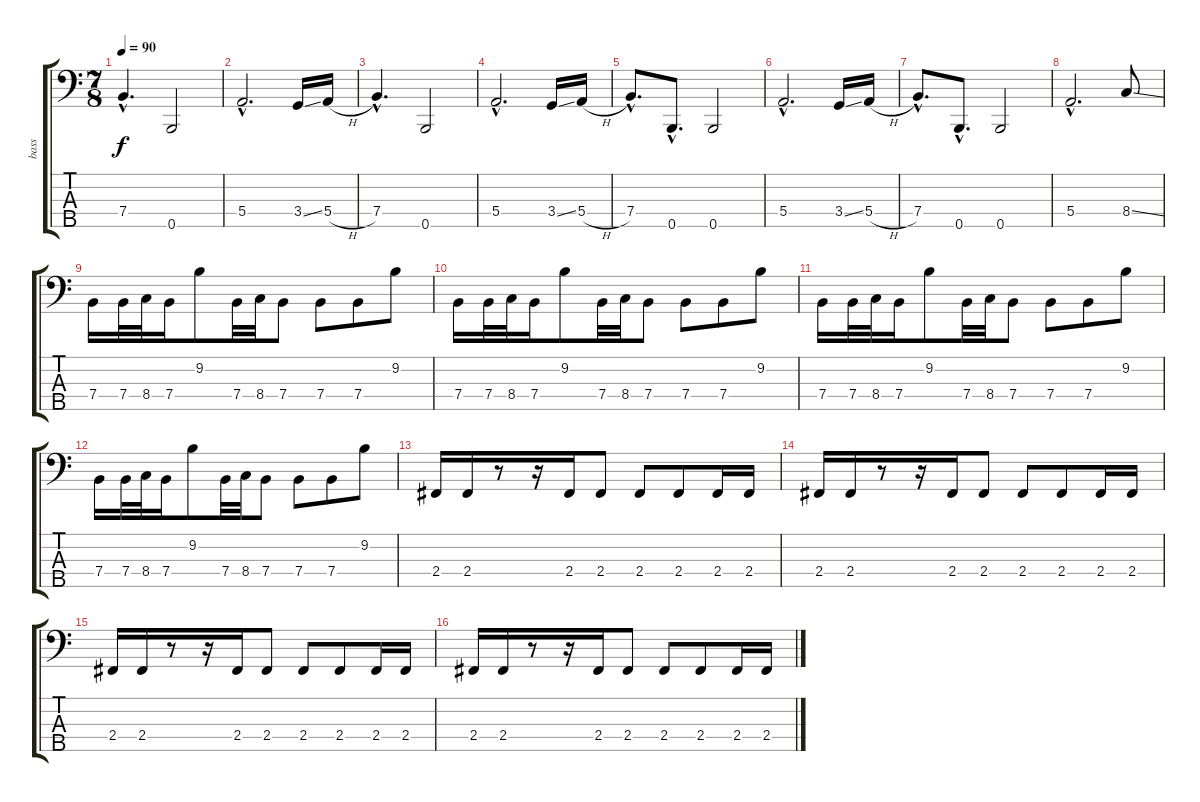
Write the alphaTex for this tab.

\track ("bass" "bass") {instrument electricbassfinger}
\staff {score tabs}
\tuning (G2 D2 A1 E1 B0) {hide}
\ts (7 8)
\tempo 90
\clef f4
\ks c
7.4{hac}.4{d dy f} 0.5.2 |
5.4{hac}.2{d} 3.4{ss}.16 5.4{h}.16 |
7.4{hac}.4{d} 0.5.2 |
5.4{hac}.2{d} 3.4{ss}.16 5.4{h}.16 |
7.4{hac}.8{d} 0.5{hac}.8{d} 0.5.2 |
5.4{hac}.2{d} 3.4{ss}.16 5.4{h}.16 |
7.4{hac}.8{d} 0.5{hac}.8{d} 0.5.2 |
5.4{hac}.2{d} 8.4{ss}.8 |
7.4.16 7.4.32 8.4.32 7.4.16 9.2.8 7.4.32 8.4.32 7.4.8 7.4.8 7.4.8 9.2.8 |
7.4.16 7.4.32 8.4.32 7.4.16 9.2.8 7.4.32 8.4.32 7.4.8 7.4.8 7.4.8 9.2.8 |
7.4.16 7.4.32 8.4.32 7.4.16 9.2.8 7.4.32 8.4.32 7.4.8 7.4.8 7.4.8 9.2.8 |
7.4.16 7.4.32 8.4.32 7.4.16 9.2.8 7.4.32 8.4.32 7.4.8 7.4.8 7.4.8 9.2.8 |
2.4.16 2.4.16 r.8 r.16 2.4.16 2.4.8 2.4.8 2.4.8 2.4.16 2.4.16 |
2.4.16 2.4.16 r.8 r.16 2.4.16 2.4.8 2.4.8 2.4.8 2.4.16 2.4.16 |
2.4.16 2.4.16 r.8 r.16 2.4.16 2.4.8 2.4.8 2.4.8 2.4.16 2.4.16 |
2.4.16 2.4.16 r.8 r.16 2.4.16 2.4.8 2.4.8 2.4.8 2.4.16 2.4.16
